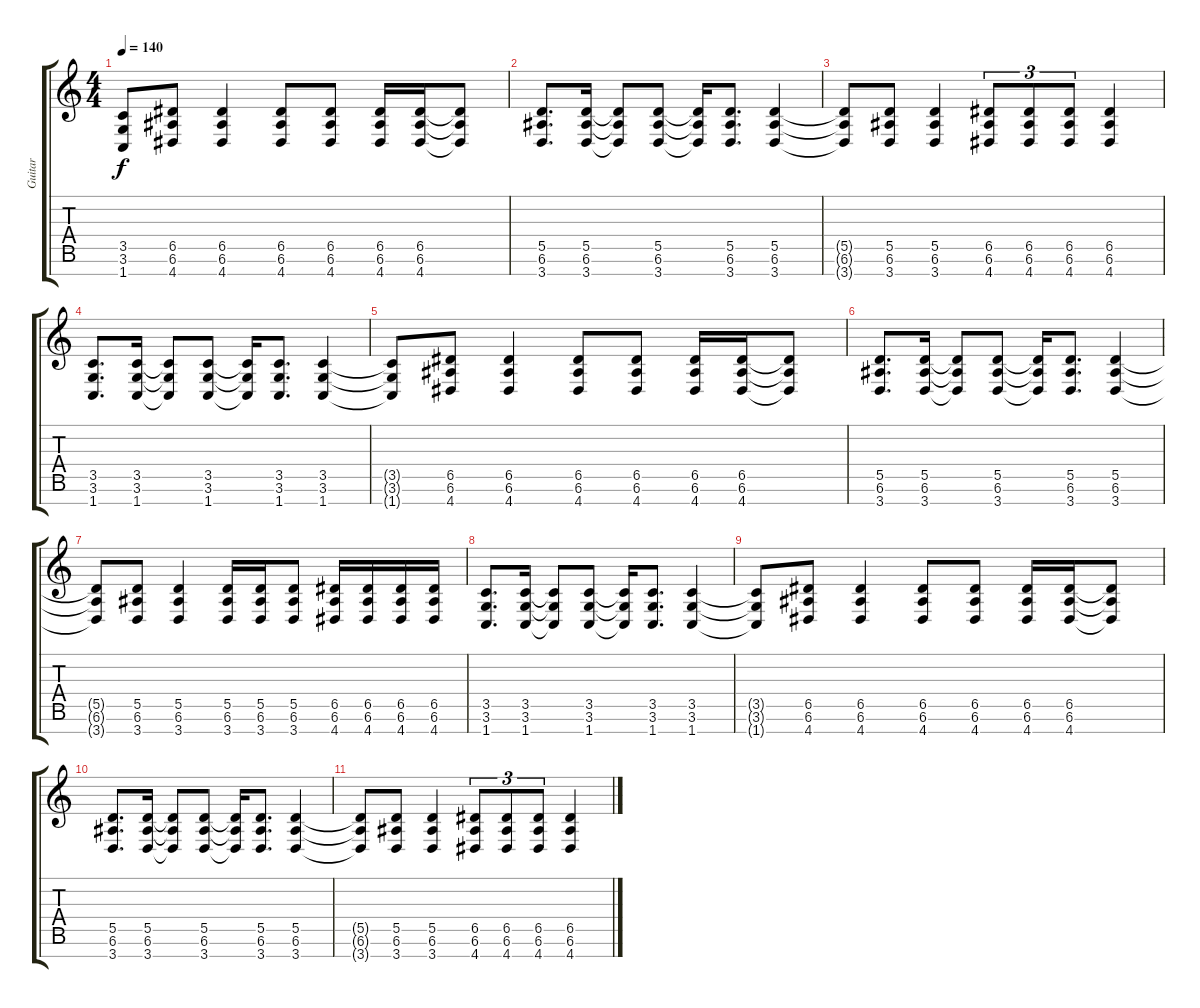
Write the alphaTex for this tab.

\track ("Guitar" "Guitar") {instrument distortionguitar}
\staff {score tabs}
\tuning (E4 B3 G3 D3 A2 E2 B1) {hide}
\ts (4 4)
\tempo 140
\clef g2
\ks c
(3.5{t} 3.6{t} 1.7{t}).8{dy f} (6.5 6.6 4.7).8 (6.5 6.6 4.7).4 (6.5 6.6 4.7).8 (6.5 6.6 4.7).8 (6.5 6.6 4.7).16 (6.5 6.6 4.7).16 (6.5{t} 6.6{t} 4.7{t}).8 |
(5.5 6.6 3.7).8{d} (5.5 6.6 3.7).16 (5.5{t} 6.6{t} 3.7{t}).8 (5.5 6.6 3.7).8 (5.5{t} 6.6{t} 3.7{t}).16 (5.5 6.6 3.7).8{d} (5.5 6.6 3.7).4 |
(5.5{t} 6.6{t} 3.7{t}).8 (5.5 6.6 3.7).8 (5.5 6.6 3.7).4 (6.5 6.6 4.7).8{tu (3 2)} (6.5 6.6 4.7).8{tu (3 2)} (6.5 6.6 4.7).8{tu (3 2)} (6.5 6.6 4.7).4 |
(3.5 3.6 1.7).8{d} (3.5 3.6 1.7).16 (3.5{t} 3.6{t} 1.7{t}).8 (3.5 3.6 1.7).8 (3.5{t} 3.6{t} 1.7{t}).16 (3.5 3.6 1.7).8{d} (3.5 3.6 1.7).4 |
(3.5{t} 3.6{t} 1.7{t}).8 (6.5 6.6 4.7).8 (6.5 6.6 4.7).4 (6.5 6.6 4.7).8 (6.5 6.6 4.7).8 (6.5 6.6 4.7).16 (6.5 6.6 4.7).16 (6.5{t} 6.6{t} 4.7{t}).8 |
(5.5 6.6 3.7).8{d} (5.5 6.6 3.7).16 (5.5{t} 6.6{t} 3.7{t}).8 (5.5 6.6 3.7).8 (5.5{t} 6.6{t} 3.7{t}).16 (5.5 6.6 3.7).8{d} (5.5 6.6 3.7).4 |
(5.5{t} 6.6{t} 3.7{t}).8 (5.5 6.6 3.7).8 (5.5 6.6 3.7).4 (5.5 6.6 3.7).16 (5.5 6.6 3.7).16 (5.5 6.6 3.7).8 (6.5 6.6 4.7).16 (6.5 6.6 4.7).16 (6.5 6.6 4.7).16 (6.5 6.6 4.7).16 |
(3.5 3.6 1.7).8{d} (3.5 3.6 1.7).16 (3.5{t} 3.6{t} 1.7{t}).8 (3.5 3.6 1.7).8 (3.5{t} 3.6{t} 1.7{t}).16 (3.5 3.6 1.7).8{d} (3.5 3.6 1.7).4 |
(3.5{t} 3.6{t} 1.7{t}).8 (6.5 6.6 4.7).8 (6.5 6.6 4.7).4 (6.5 6.6 4.7).8 (6.5 6.6 4.7).8 (6.5 6.6 4.7).16 (6.5 6.6 4.7).16 (6.5{t} 6.6{t} 4.7{t}).8 |
(5.5 6.6 3.7).8{d} (5.5 6.6 3.7).16 (5.5{t} 6.6{t} 3.7{t}).8 (5.5 6.6 3.7).8 (5.5{t} 6.6{t} 3.7{t}).16 (5.5 6.6 3.7).8{d} (5.5 6.6 3.7).4 |
(5.5{t} 6.6{t} 3.7{t}).8 (5.5 6.6 3.7).8 (5.5 6.6 3.7).4 (6.5 6.6 4.7).8{tu (3 2)} (6.5 6.6 4.7).8{tu (3 2)} (6.5 6.6 4.7).8{tu (3 2)} (6.5 6.6 4.7).4
